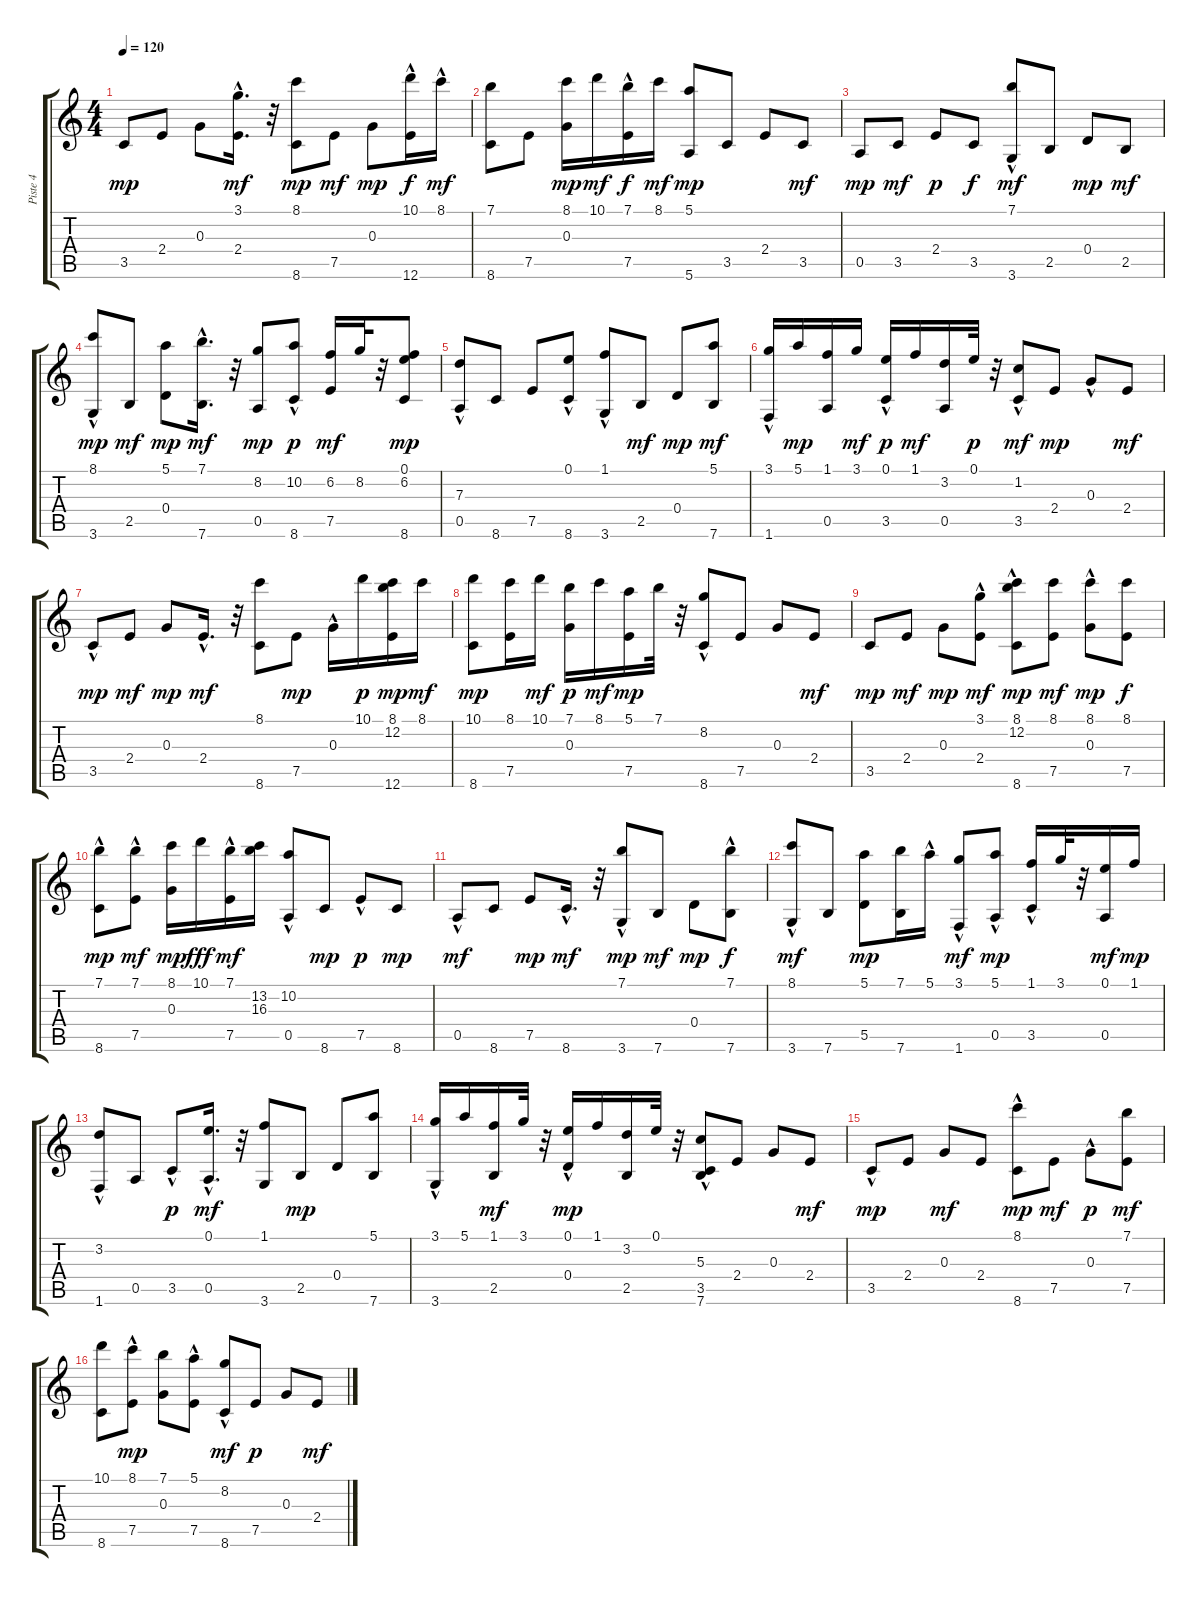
\track ("Piste 4" "Piste 4") {instrument fretlessbass}
\staff {score tabs}
\tuning (E4 B3 G3 D3 A2 E2) {hide}
\ts (4 4)
\tempo 120
\clef g2
\ks c
3.5.8{dy mp} 2.4.8 0.3.8 (3.1{hac} 2.4{hac}).16{d dy mf} r.32 (8.1 8.6).8{dy mp} 7.5.8{dy mf} 0.3.8{dy mp} (10.1{hac} 12.6).16{dy f} 8.1{hac}.16{dy mf} |
(7.1 8.6).8 7.5.8 (8.1 0.3).16{dy mp} 10.1.16{dy mf} (7.1 7.5{hac}).16{dy f} 8.1.16{dy mf} (5.1 5.6).8{dy mp} 3.5.8 2.4.8 3.5.8{dy mf} |
0.5.8{dy mp} 3.5.8{dy mf} 2.4.8{dy p} 3.5.8{dy f} (7.1{hac} 3.6{hac}).8{dy mf} 2.5.8 0.4.8{dy mp} 2.5.8{dy mf} |
(8.1 3.6{hac}).8{dy mp} 2.5.8{dy mf} (5.1 0.4).8{dy mp} (7.1{hac} 7.6{hac}).16{d dy mf} r.32 (8.2 0.5).8{dy mp} (10.2{hac} 8.6).8{dy p} (6.2 7.5).16{dy mf} 8.2.32 r.32 (0.1 6.2 8.6).8{dy mp} |
(7.3{hac} 0.5).8 8.6.8 7.5.8 (0.1{hac} 8.6).8 (1.1 3.6{hac}).8 2.5.8{dy mf} 0.4.8{dy mp} (5.1 7.6).8{dy mf} |
(3.1 1.6{hac}).16 5.1.16{dy mp} (1.1 0.5).16 3.1.16{dy mf} (0.1 3.5{hac}).16{dy p} 1.1.16{dy mf} (3.2 0.5).16 0.1.32{dy p} r.32 (1.2 3.5{hac}).8{dy mf} 2.4.8{dy mp} 0.3{hac}.8 2.4.8{dy mf} |
3.5{hac}.8{dy mp} 2.4.8{dy mf} 0.3.8{dy mp} 2.4{hac}.16{d dy mf} r.32 (8.1 8.6).8 7.5.8{dy mp} 0.3{hac}.16 10.1.16{dy p} (8.1 12.2 12.6).16{dy mp} 8.1.16{dy mf} |
(10.1 8.6).8{dy mp} (8.1 7.5).16 10.1.16{dy mf} (7.1 0.3).16{dy p} 8.1.16{dy mf} (5.1 7.5).16{dy mp} 7.1.32 r.32 (8.2{hac} 8.6).8 7.5.8 0.3.8 2.4.8{dy mf} |
3.5.8{dy mp} 2.4.8{dy mf} 0.3.8{dy mp} (3.1{hac} 2.4).8{dy mf} (8.1 12.2 8.6{hac}).8{dy mp} (8.1 7.5).8{dy mf} (8.1{hac} 0.3).8{dy mp} (8.1 7.5).8{dy f} |
(7.1{hac} 8.6).8{dy mp} (7.1{hac} 7.5).8{dy mf} (8.1 0.3).16{dy mp} 10.1.16{dy fff} (7.1 7.5{hac}).16{dy mf} (13.2 16.3).16 (10.2 0.5{hac}).8 8.6.8{dy mp} 7.5{hac}.8{dy p} 8.6.8{dy mp} |
0.5{hac}.8{dy mf} 8.6.8 7.5.8{dy mp} 8.6{hac}.16{d dy mf} r.32 (7.1 3.6{hac}).8{dy mp} 7.6.8{dy mf} 0.4.8{dy mp} (7.1{hac} 7.6).8{dy f} |
(8.1{hac} 3.6).8{dy mf} 7.6.8 (5.1 5.5).8{dy mp} (7.1 7.6).16 5.1{hac}.16 (3.1 1.6{hac}).8{dy mf} (5.1{hac} 0.5).8{dy mp} (1.1 3.5{hac}).16 3.1.32 r.32 (0.1 0.5).16{dy mf} 1.1.16{dy mp} |
(3.2 1.6{hac}).8 0.5.8 3.5{hac}.8{dy p} (0.1{hac} 0.5{hac}).16{d dy mf} r.32 (1.1 3.6).8 2.5.8{dy mp} 0.4.8 (5.1 7.6).8 |
(3.1 3.6{hac}).16 5.1.16 (1.1 2.5).16{dy mf} 3.1.32 r.32 (0.1 0.4{hac}).16{dy mp} 1.1.16 (3.2 2.5).16 0.1.32 r.32 (5.3 3.5{hac} 7.6).8 2.4.8 0.3.8 2.4.8{dy mf} |
3.5{hac}.8{dy mp} 2.4.8 0.3.8{dy mf} 2.4.8 (8.1 8.6{hac}).8{dy mp} 7.5.8{dy mf} 0.3{hac}.8{dy p} (7.1 7.5).8{dy mf} |
(10.1 8.6).8 (8.1{hac} 7.5).8{dy mp} (7.1 0.3).8 (5.1{hac} 7.5).8 (8.2{hac} 8.6{hac}).8{dy mf} 7.5.8{dy p} 0.3.8 2.4.8{dy mf}
